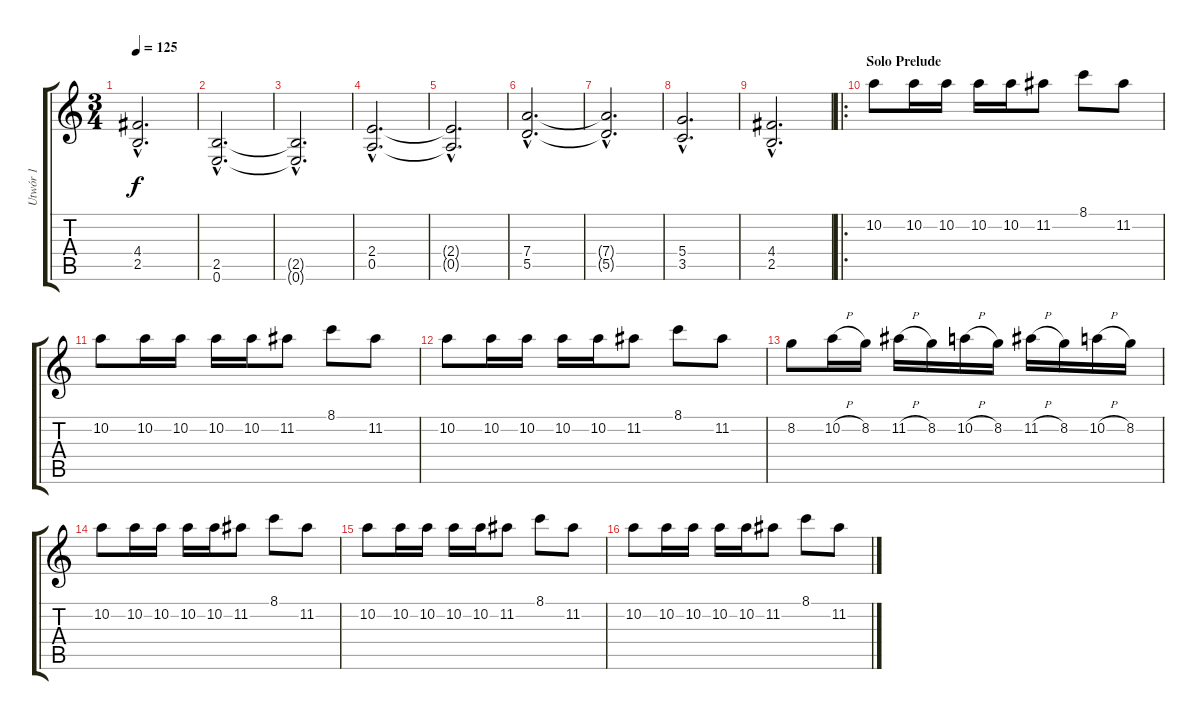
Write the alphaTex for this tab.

\track ("Utwór 1" "Utwór 1") {instrument distortionguitar}
\staff {score tabs}
\tuning (E4 B3 G3 D3 A2 E2) {hide}
\ts (3 4)
\tempo 125
\clef g2
\ks c
(4.4{hac} 2.5{hac}).2{d dy f} |
(2.5{hac} 0.6{hac}).2{d} |
(2.5{hac t} 0.6{hac t}).2{d} |
(2.4{hac} 0.5{hac}).2{d} |
(2.4{hac t} 0.5{hac t}).2{d} |
(7.4{hac} 5.5{hac}).2{d} |
(7.4{hac t} 5.5{hac t}).2{d} |
(5.4{hac} 3.5{hac}).2{d} |
(4.4{hac} 2.5{hac}).2{d} |
\ro
\section ("" "Solo Prelude")
10.2.8 10.2.16 10.2.16 10.2.16 10.2.16 11.2.8 8.1.8 11.2.8 |
10.2.8 10.2.16 10.2.16 10.2.16 10.2.16 11.2.8 8.1.8 11.2.8 |
10.2.8 10.2.16 10.2.16 10.2.16 10.2.16 11.2.8 8.1.8 11.2.8 |
8.2.8 10.2{h}.16 8.2.16 11.2{h}.16 8.2.16 10.2{h}.16 8.2.16 11.2{h}.16 8.2.16 10.2{h}.16 8.2.16 |
10.2.8 10.2.16 10.2.16 10.2.16 10.2.16 11.2.8 8.1.8 11.2.8 |
10.2.8 10.2.16 10.2.16 10.2.16 10.2.16 11.2.8 8.1.8 11.2.8 |
10.2.8 10.2.16 10.2.16 10.2.16 10.2.16 11.2.8 8.1.8 11.2.8
